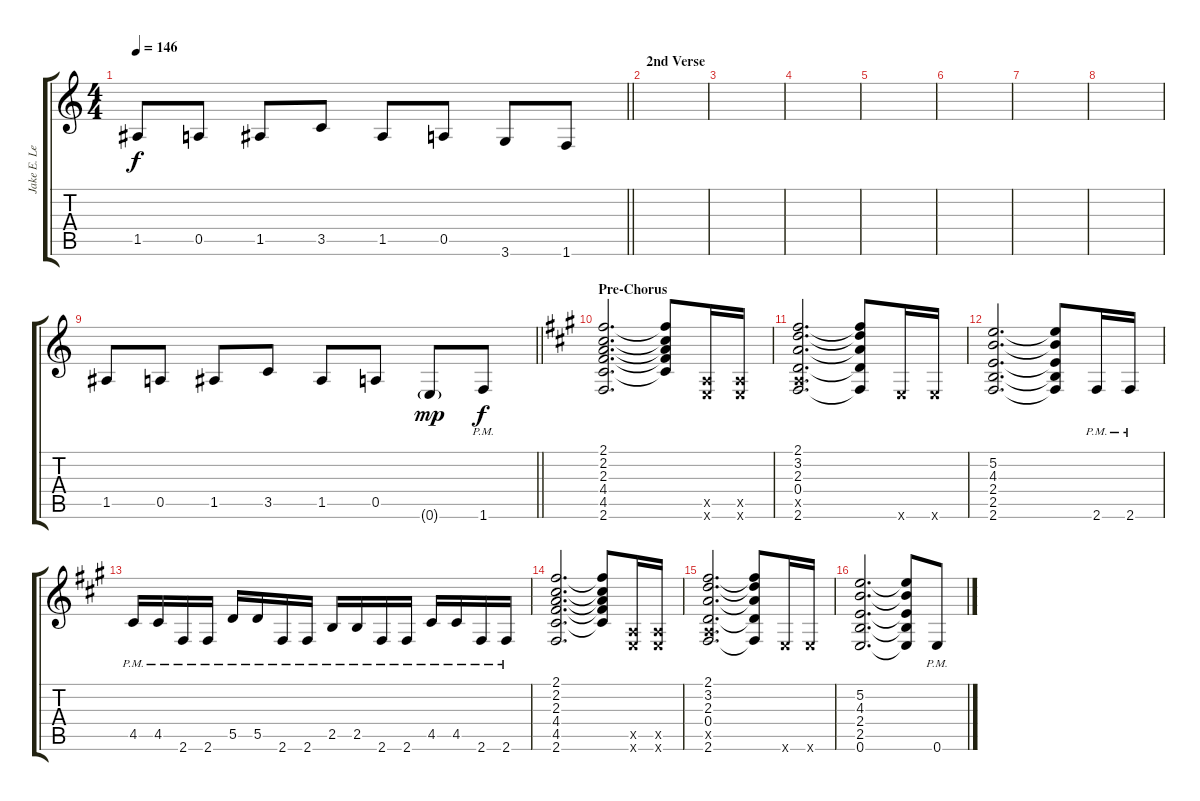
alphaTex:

\track ("Jake E. Lee Rhythm Guitar 2" "Jake E. Le") {instrument overdrivenguitar}
\staff {score tabs}
\tuning (E4 B3 G3 D3 A2 E2) {hide}
\ts (4 4)
\tempo 146
\clef g2
\barLineRight lightlight
\ks aminor
1.5.8{dy f} 0.5.8 1.5.8 3.5.8 1.5.8 0.5.8 3.6.8 1.6.8 |
\section ("" "2nd Verse")
|
|
|
|
|
|
|
\barLineRight lightlight
1.5.8 0.5.8 1.5.8 3.5.8 1.5.8 0.5.8 0.6{g}.8{dy mp} 1.6{pm}.8{dy f} |
\section ("" "Pre-Chorus")
\ks f#minor
(2.1 2.2 2.3 4.4 4.5 2.6).2{d} (2.1{t} 2.2{t} 2.3{t} 4.4{t} 4.5{t}).8 (0.5{x} 0.6{x}).16 (0.5{x} 0.6{x}).16 |
(2.1 3.2 2.3 0.4 0.5{x} 2.6).2{d} (2.1{t} 3.2{t} 2.3{t} 0.4{t} 2.6{t}).8 0.6{x}.16 0.6{x}.16 |
(5.2 4.3 2.4 2.5 2.6).2{d} (5.2{t} 4.3{t} 2.4{t} 2.5{t} 2.6{t}).8 2.6{pm}.16 2.6{pm}.16 |
4.5{pm}.16 4.5{pm}.16 2.6{pm}.16 2.6{pm}.16 5.5{pm}.16 5.5{pm}.16 2.6{pm}.16 2.6{pm}.16 2.5{pm}.16 2.5{pm}.16 2.6{pm}.16 2.6{pm}.16 4.5{pm}.16 4.5{pm}.16 2.6{pm}.16 2.6{pm}.16 |
(2.1 2.2 2.3 4.4 4.5 2.6).2{d} (2.1{t} 2.2{t} 2.3{t} 4.4{t} 4.5{t}).8 (0.5{x} 0.6{x}).16 (0.5{x} 0.6{x}).16 |
(2.1 3.2 2.3 0.4 0.5{x} 2.6).2{d} (2.1{t} 3.2{t} 2.3{t} 0.4{t} 2.6{t}).8 0.6{x}.16 0.6{x}.16 |
(5.2 4.3 2.4 2.5 0.6).2{d} (5.2{t} 4.3{t} 2.4{t} 2.5{t} 0.6{t}).8 0.6{pm}.8
